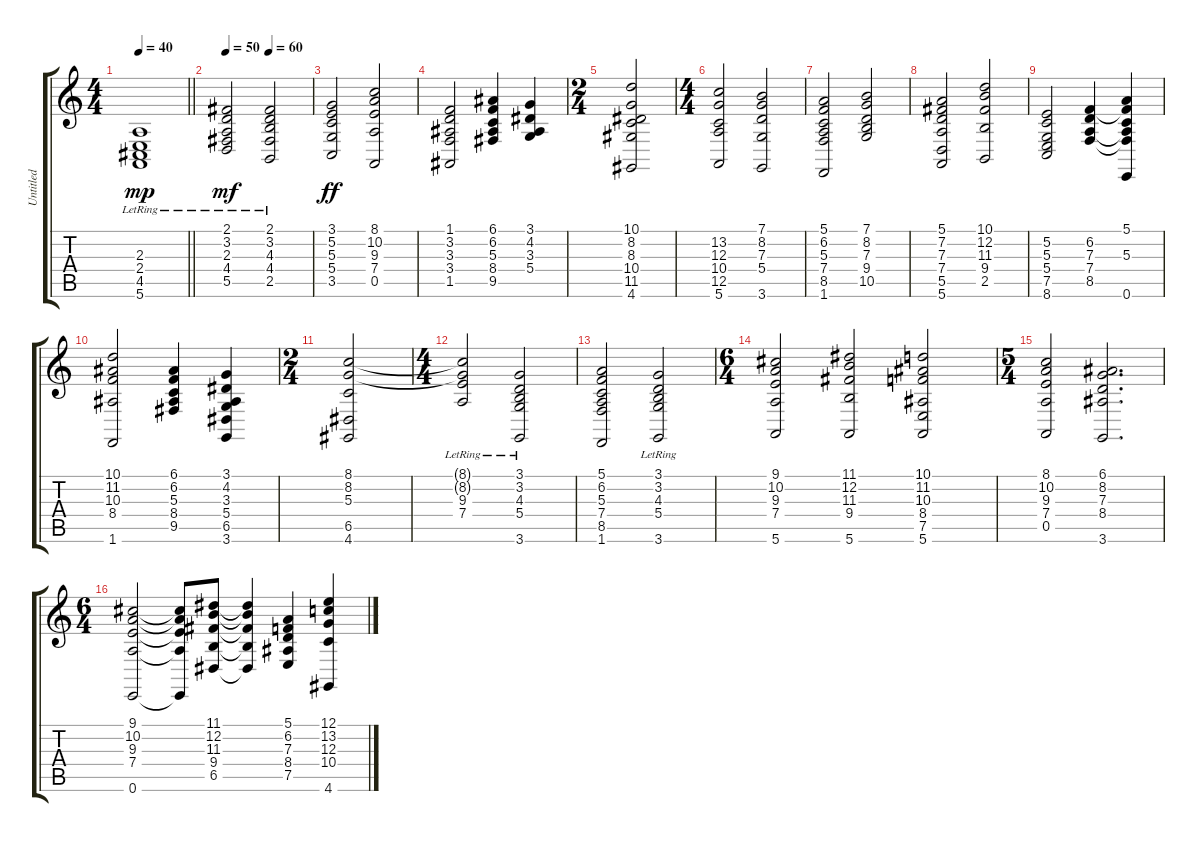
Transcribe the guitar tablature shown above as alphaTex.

\track ("Untitled" "Untitled") {instrument synthstrings1}
\staff {score tabs}
\tuning (E4 B3 G3 D3 A2 E2) {hide}
\ts (4 4)
\tempo 40
\clef g2
\barLineRight lightlight
\ks c
(2.3{lr} 2.4{lr} 4.5{lr} 5.6{lr}).1{dy mp instrument synthstrings1} |
\tempo 50
\tempo (60 0.5)
(2.1{lr} 3.2{lr} 2.3{lr} 4.4{lr} 5.5{lr}).2{dy mf} (2.1{lr} 3.2{lr} 4.3{lr} 4.4{lr} 2.5{lr}).2 |
(3.1 5.2 5.3 5.4 3.5).2{dy ff} (8.1 10.2 9.3 7.4 0.5).2 |
(1.1 3.2 3.3 3.4 1.5).2 (6.1 6.2 5.3 8.4 9.5).4 (3.1 4.2 3.3 5.4).4 |
\ts (2 4)
(10.1 8.2 8.3 10.4 11.5 4.6).2 |
\ts (4 4)
(13.2 12.3 10.4 12.5 5.6).2 (7.1 8.2 7.3 5.4 3.6).2 |
(5.1 6.2 5.3 7.4 8.5 1.6).2 (7.1 8.2 7.3 9.4 10.5).2 |
(5.1 7.2 7.3 7.4 5.5 5.6).2 (10.1 12.2 11.3 9.4 2.5).2 |
(5.2 5.3 5.4 7.5 8.6).2 (6.2 7.3 7.4 8.5).4 (5.1 6.2{t} 5.3 7.4{t} 8.5{t} 0.6).4 |
(10.1 11.2 10.3 8.4 1.6).2 (6.1 6.2 5.3 8.4 9.5).4 (3.1 4.2 3.3 5.4 6.5 3.6).4 |
\ts (2 4)
(8.1 8.2 5.3 6.5 4.6).2 |
\ts (4 4)
(8.1{t} 8.2{t} 9.3{lr} 7.4{lr}).2 (3.1{lr} 3.2{lr} 4.3{lr} 5.4{lr} 3.6{lr}).2 |
(5.1 6.2 5.3 7.4 8.5 1.6).2 (3.1{lr} 3.2{lr} 4.3{lr} 5.4{lr} 3.6{lr}).2 |
\ts (6 4)
(9.1 10.2 9.3 7.4 5.6).2 (11.1 12.2 11.3 9.4 5.6).2 (10.1 11.2 10.3 8.4 7.5 5.6).2 |
\ts (5 4)
(8.1 10.2 9.3 7.4 0.5).2 (6.1 8.2 7.3 8.4 3.6).2{d} |
\ts (6 4)
(9.1 10.2 9.3 7.4 0.6).2 (9.1{t} 10.2{t} 9.3{t} 7.4{t} 0.6{t}).8 (11.1 12.2 11.3 9.4 6.5).8 (11.1{t} 12.2{t} 11.3{t} 9.4{t} 6.5{t}).4 (5.1 6.2 7.3 8.4 7.5).4 (12.1 13.2 12.3 10.4 4.6).4
